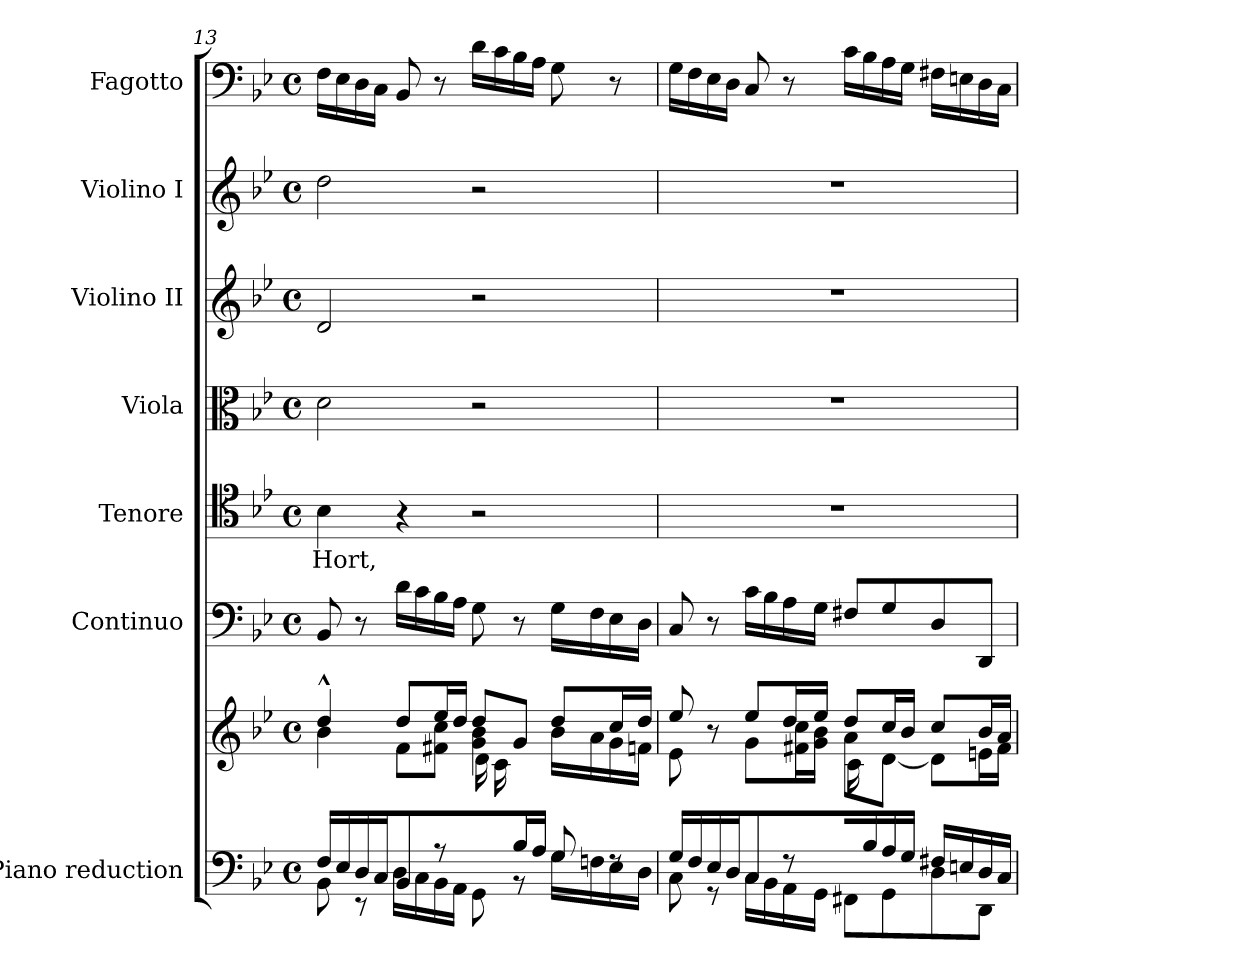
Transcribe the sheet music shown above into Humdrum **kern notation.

**kern	**kern	**kern	**kern	**text	**kern	**kern	**kern	**kern
*part7	*part7	*part6	*part5	*part5	*part4	*part3	*part2	*part1
*staff8	*staff7	*staff6	*staff5	*staff5	*staff4	*staff3	*staff2	*staff1
*I"Piano reduction	*	*I"Continuo	*I"Tenore	*	*I"Viola	*I"Violino II	*I"Violino I	*I"Fagotto
*I'Pno	*	*	*	*	*I'Vla	*I'Vln	*I'Vln	*
!!LO:PB:g=z
*clefF4	*clefG2	*clefF4	*clefC4	*	*clefC3	*clefG2	*clefG2	*clefF4
*k[b-e-]	*k[b-e-]	*k[b-e-]	*k[b-e-]	*	*k[b-e-]	*k[b-e-]	*k[b-e-]	*k[b-e-]
*M4/4	*M4/4	*M4/4	*M4/4	*	*M4/4	*M4/4	*M4/4	*M4/4
*met(c)	*met(c)	*met(c)	*met(c)	*	*met(c)	*met(c)	*met(c)	*met(c)
=13	=13	=13	=13	=13	=13	=13	=13	=13
*^	*^	*	*	*	*	*	*	*
*	*	*	*^	*	*	*	*	*	*	*
!	!	!	!	!	!	!	!LO:LY:b	!	!	!	!
16F/LL	8BB-\	4dd^^/	4b-\	2ryy	8BB-/	4B-\	Hort,	2d\	2d/	2dd\	16F\LL
16E-/	.	.	.	.	.	.	.	.	.	.	16E-\
16D/	8r	.	.	.	8r	.	.	.	.	.	16D\
16C/JJ	.	.	.	.	.	.	.	.	.	.	16C\JJ
8BB-/	16D\LL	8dd/L	8f\L	.	16d\LL	4r	.	.	.	.	8BB-/
.	16C\	.	.	.	16c\	.	.	.	.	.	.
8r	16BB-\	16ee-/L	8f#X\ 8cc\J	.	16B-\	.	.	.	.	.	8r
.	16AA\JJ	16dd/JJ	.	.	16A\JJ	.	.	.	.	.	.
8ryy	8GG\	8dd/L	4g\ 4b-\	16d\LL	8G\	2r	.	2r	2r	2r	16d\LL
.	.	.	.	16c\	.	.	.	.	.	.	16c\
16B-/	8r	8g/J	.	4.ryy	8r	.	.	.	.	.	16B-\
16A/JJ	.	.	.	.	.	.	.	.	.	.	16A\JJ
8G/	16G\LL	8dd/L	16b-\LL	.	16G\LL	.	.	.	.	.	8G\
.	16Fn\	.	16a\	.	16F\	.	.	.	.	.	.
8rF	16E-\	16cc/L	16g\	.	16E-\	.	.	.	.	.	8r
.	16D\JJ	16dd/JJ	16fn\JJ	.	16D\JJ	.	.	.	.	.	.
=14	=14	=14	=14	=14	=14	=14	=14	=14	=14	=14	=14
16G/LL	8C\	8ee-/	8e-\	2ryy	8C/	1r	.	1r	1r	1r	16G\LL
16F/	.	.	.	.	.	.	.	.	.	.	16F\
16E-/	8r	8r	8ryy	.	8r	.	.	.	.	.	16E-\
16D/JJ	.	.	.	.	.	.	.	.	.	.	16D\JJ
8C/	16C\LL	8ee-/L	8g\L	.	16c\LL	.	.	.	.	.	8C/
.	16BB-\	.	.	.	16B-\	.	.	.	.	.	.
8r	16AA\	16dd/L	16f#X\ 16cc\L	.	16A\	.	.	.	.	.	8r
.	16GG\JJ	16ee-/JJ	16g\ 16b-\JJ	.	16G\JJ	.	.	.	.	.	.
16ryy	8FF#X\L	8dd/L	8a\L	16c\LL	8F#X/L	.	.	.	.	.	16c\LL
16B-/	.	.	.	4..ryy	.	.	.	.	.	.	16B-\
16A/	8GG\	16cc/L	[8d\J	.	8G/	.	.	.	.	.	16A\
16G/JJ	.	16b-/JJ	.	.	.	.	.	.	.	.	16G\JJ
16F#X/LL	8D\	8cc/L	8d\L]	.	8D/	.	.	.	.	.	16F#X\LL
16En/	.	.	.	.	.	.	.	.	.	.	16En\
16D/	8DD\J	16b-/L	16en\L	.	8DD/J	.	.	.	.	.	16D\
16C/JJ	.	16a/JJ	16f#\JJ	.	.	.	.	.	.	.	16C\JJ
*v	*v	*	*	*	*	*	*	*	*	*	*
*	*v	*v	*v	*	*	*	*	*	*	*
=	=	=	=	=	=	=	=	=
*-	*-	*-	*-	*-	*-	*-	*-	*-
